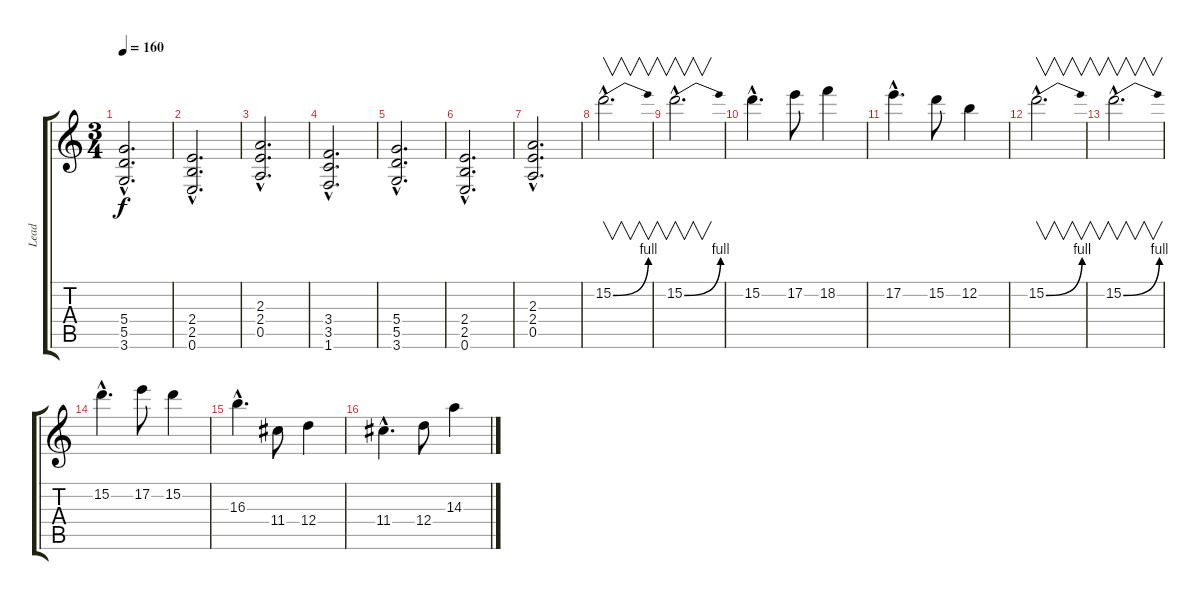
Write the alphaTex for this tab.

\track ("Lead" "Lead") {instrument distortionguitar}
\staff {score tabs}
\tuning (E4 B3 G3 D3 A2 E2) {hide}
\ts (3 4)
\tempo 160
\clef g2
\ks c
(5.4{hac} 5.5{hac} 3.6{hac}).2{d dy f} |
(2.4{hac} 2.5{hac} 0.6{hac}).2{d} |
(2.3{hac} 2.4{hac} 0.5{hac}).2{d} |
(3.4{hac} 3.5{hac} 1.6{hac}).2{d} |
(5.4{hac} 5.5{hac} 3.6{hac}).2{d} |
(2.4{hac} 2.5{hac} 0.6{hac}).2{d} |
(2.3{hac} 2.4{hac} 0.5{hac}).2{d} |
15.2{be (bend 0 0 60 4) hac}.2{v d} |
15.2{be (bend 0 0 60 4) hac}.2{v d} |
15.2{hac}.4{d} 17.2.8 18.2.4 |
17.2{hac}.4{d} 15.2.8 12.2.4 |
15.2{be (bend 0 0 60 4) hac}.2{v d} |
15.2{be (bend 0 0 60 4) hac}.2{v d} |
15.2{hac}.4{d} 17.2.8 15.2.4 |
16.3{hac}.4{d} 11.4.8 12.4.4 |
11.4{hac}.4{d} 12.4.8 14.3.4
